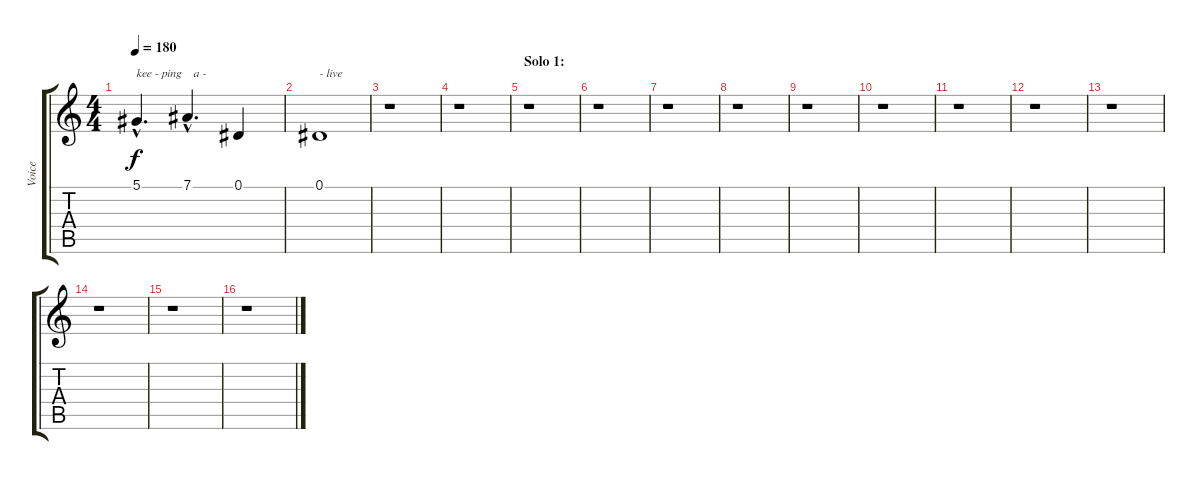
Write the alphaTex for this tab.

\track ("Voice" "Voice") {instrument violin}
\staff {score tabs}
\tuning (Eb4 Bb3 Gb3 Db3 Ab2 Eb2) {hide}
\ts (4 4)
\tempo 180
\clef g2
\ks c
5.1{hac}.4{d txt "kee - ping    a -" dy f} 7.1{hac}.4{d} 0.1.4 |
0.1.1{txt "- live"} |
r.1 |
r.1 |
\section ("" "Solo 1:")
r.1 |
r.1 |
r.1 |
r.1 |
r.1 |
r.1 |
r.1 |
r.1 |
r.1 |
r.1 |
r.1 |
r.1
